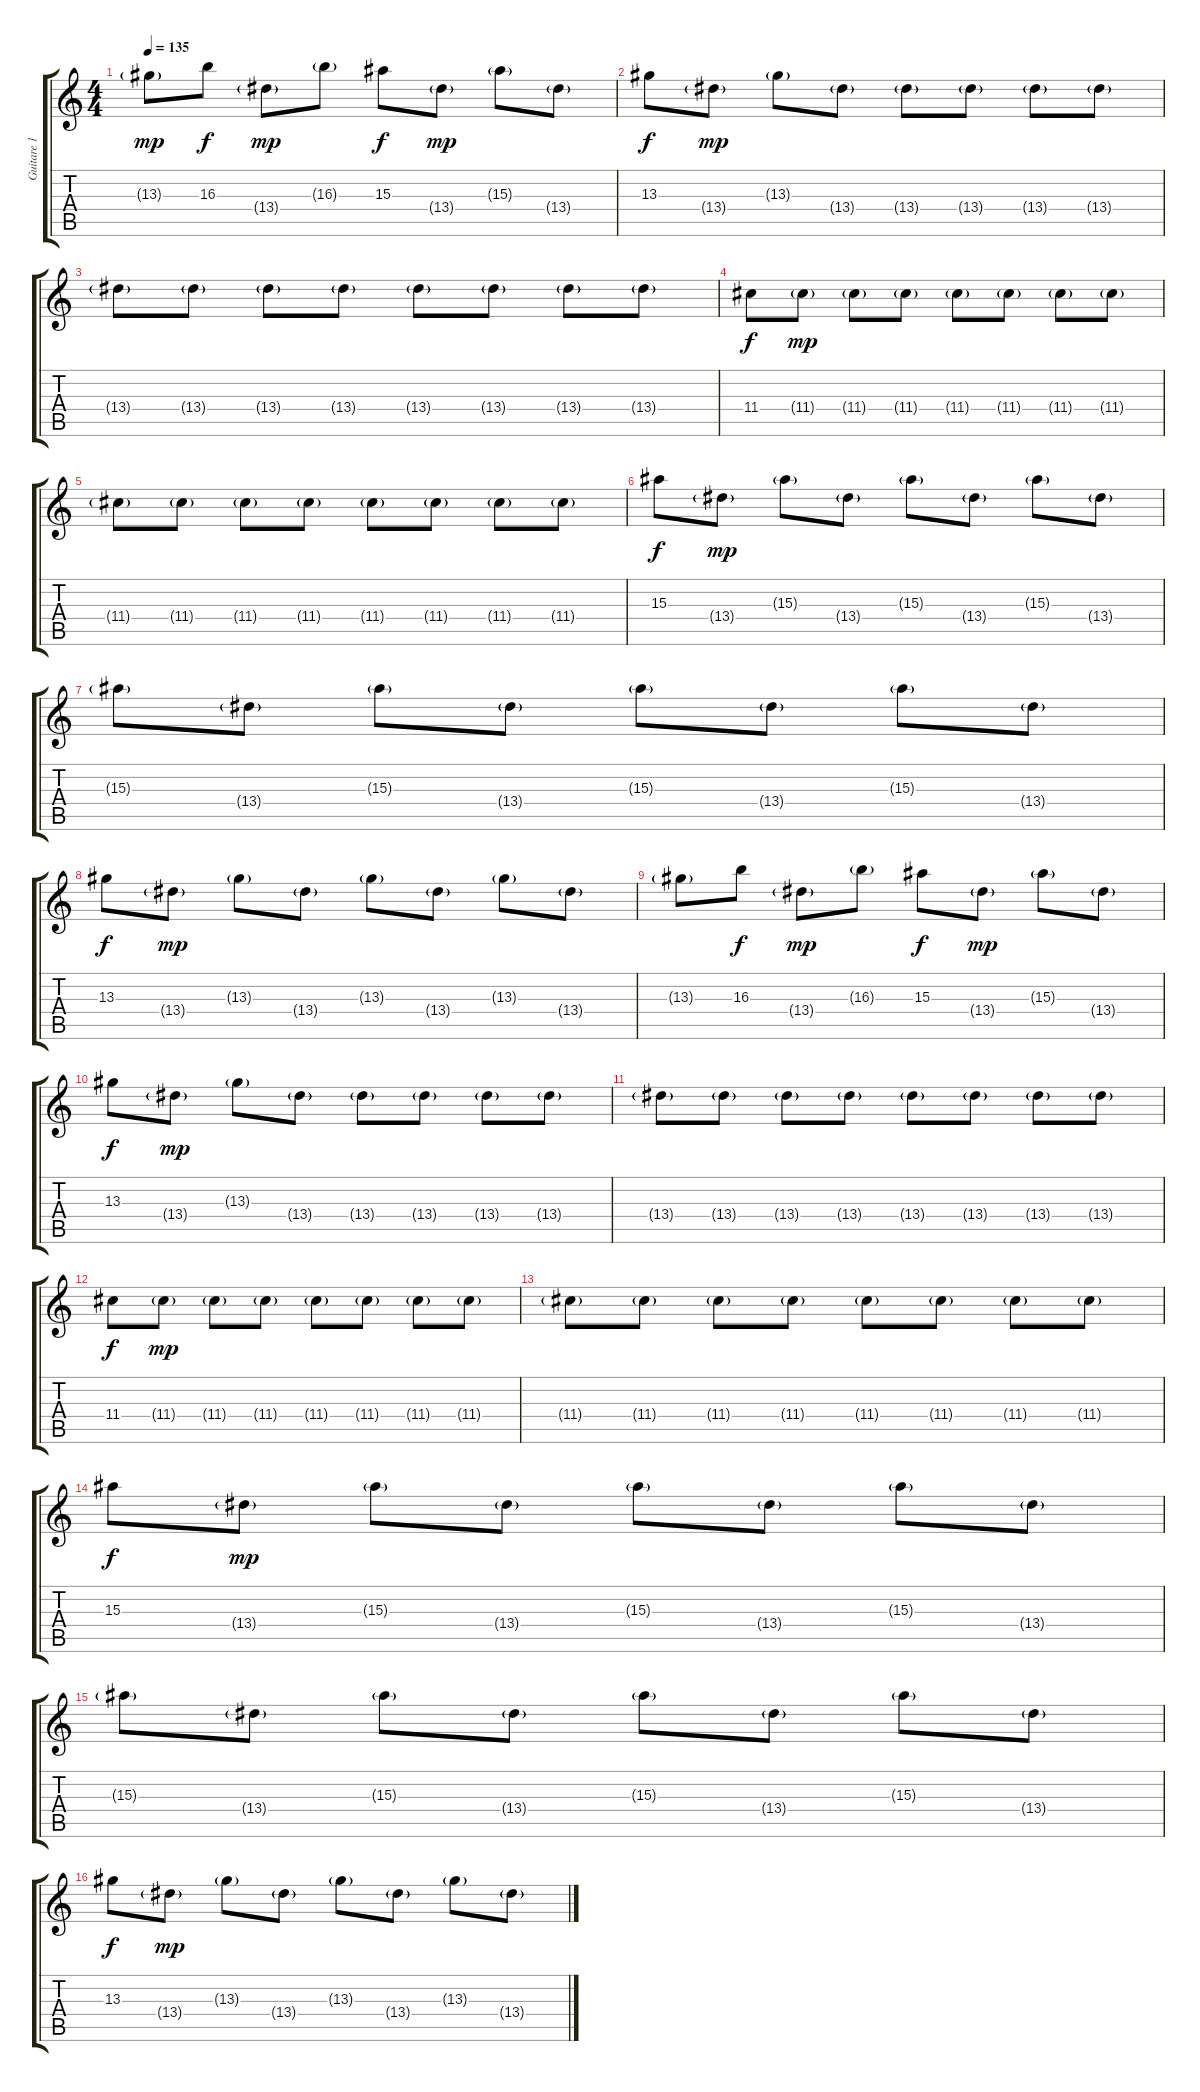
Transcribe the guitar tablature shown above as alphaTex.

\track ("Guitare 1" "Guitare 1") {instrument electricguitarjazz}
\staff {score tabs}
\tuning (E4 B3 G3 D3 A2 E2) {hide}
\ts (4 4)
\tempo 135
\clef g2
\ks c
13.3{g}.8{dy mp} 16.3.8{dy f} 13.4{g}.8{dy mp} 16.3{g}.8 15.3.8{dy f} 13.4{g}.8{dy mp} 15.3{g}.8 13.4{g}.8 |
13.3.8{dy f} 13.4{g}.8{dy mp} 13.3{g}.8 13.4{g}.8 13.4{g}.8 13.4{g}.8 13.4{g}.8 13.4{g}.8 |
13.4{g}.8 13.4{g}.8 13.4{g}.8 13.4{g}.8 13.4{g}.8 13.4{g}.8 13.4{g}.8 13.4{g}.8 |
11.4.8{dy f} 11.4{g}.8{dy mp} 11.4{g}.8 11.4{g}.8 11.4{g}.8 11.4{g}.8 11.4{g}.8 11.4{g}.8 |
11.4{g}.8 11.4{g}.8 11.4{g}.8 11.4{g}.8 11.4{g}.8 11.4{g}.8 11.4{g}.8 11.4{g}.8 |
15.3.8{dy f} 13.4{g}.8{dy mp} 15.3{g}.8 13.4{g}.8 15.3{g}.8 13.4{g}.8 15.3{g}.8 13.4{g}.8 |
15.3{g}.8 13.4{g}.8 15.3{g}.8 13.4{g}.8 15.3{g}.8 13.4{g}.8 15.3{g}.8 13.4{g}.8 |
13.3.8{dy f} 13.4{g}.8{dy mp} 13.3{g}.8 13.4{g}.8 13.3{g}.8 13.4{g}.8 13.3{g}.8 13.4{g}.8 |
13.3{g}.8 16.3.8{dy f} 13.4{g}.8{dy mp} 16.3{g}.8 15.3.8{dy f} 13.4{g}.8{dy mp} 15.3{g}.8 13.4{g}.8 |
13.3.8{dy f} 13.4{g}.8{dy mp} 13.3{g}.8 13.4{g}.8 13.4{g}.8 13.4{g}.8 13.4{g}.8 13.4{g}.8 |
13.4{g}.8 13.4{g}.8 13.4{g}.8 13.4{g}.8 13.4{g}.8 13.4{g}.8 13.4{g}.8 13.4{g}.8 |
11.4.8{dy f} 11.4{g}.8{dy mp} 11.4{g}.8 11.4{g}.8 11.4{g}.8 11.4{g}.8 11.4{g}.8 11.4{g}.8 |
11.4{g}.8 11.4{g}.8 11.4{g}.8 11.4{g}.8 11.4{g}.8 11.4{g}.8 11.4{g}.8 11.4{g}.8 |
15.3.8{dy f} 13.4{g}.8{dy mp} 15.3{g}.8 13.4{g}.8 15.3{g}.8 13.4{g}.8 15.3{g}.8 13.4{g}.8 |
15.3{g}.8 13.4{g}.8 15.3{g}.8 13.4{g}.8 15.3{g}.8 13.4{g}.8 15.3{g}.8 13.4{g}.8 |
13.3.8{dy f} 13.4{g}.8{dy mp} 13.3{g}.8 13.4{g}.8 13.3{g}.8 13.4{g}.8 13.3{g}.8 13.4{g}.8
